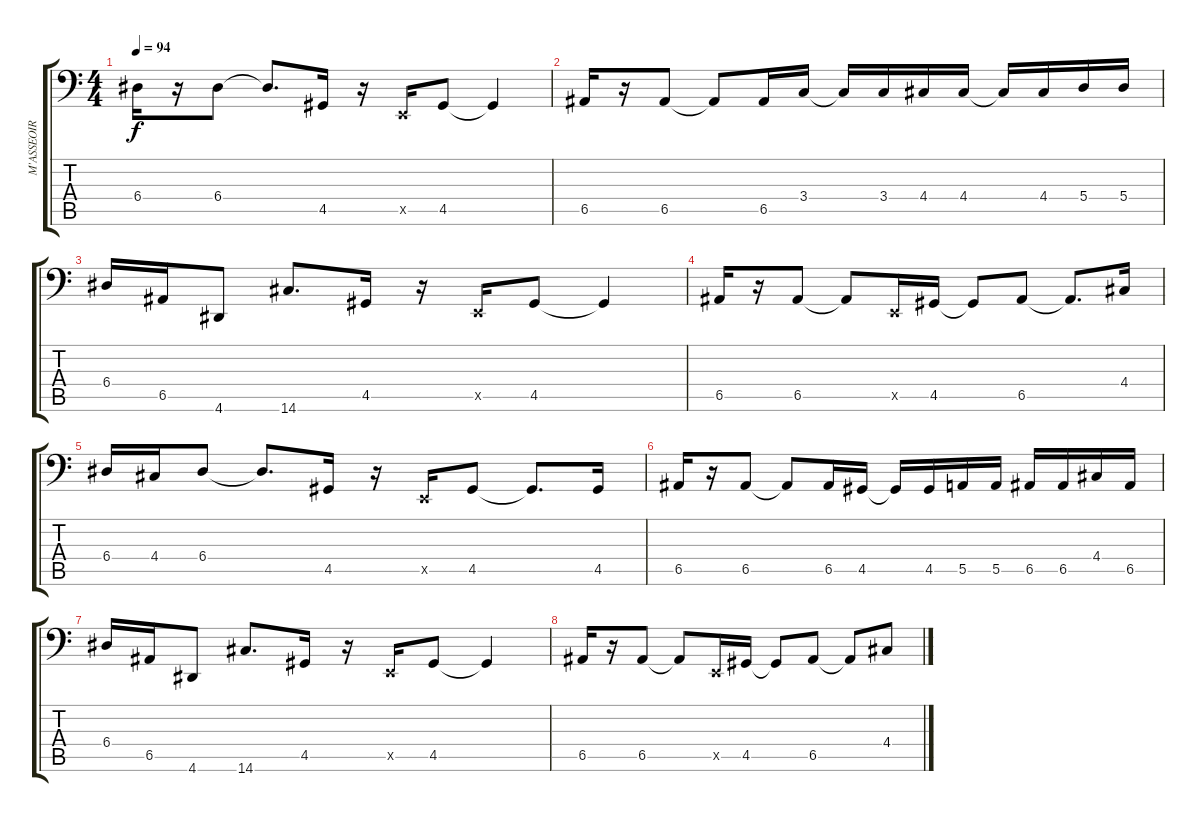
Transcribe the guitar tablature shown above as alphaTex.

\track ("M'ASSEOIR (basse)" "M'ASSEOIR ") {instrument acousticbass}
\staff {score tabs}
\tuning (C3 G2 D2 A1 E1 B0) {hide}
\ts (4 4)
\tempo 94
\clef f4
\ks c
6.4.16{dy f} r.16 6.4.8 6.4{t}.8{d} 4.5.16 r.16 0.5{x}.16 4.5.8 4.5{t}.4 |
6.5.16 r.16 6.5.8 6.5{t}.8 6.5.16 3.4.16 3.4{t}.16 3.4.16 4.4.16 4.4.16 4.4{t}.16 4.4.16 5.4.16 5.4.16 |
6.4.16 6.5.16 4.6.8 14.6.8{d} 4.5.16 r.16 0.5{x}.16 4.5.8 4.5{t}.4 |
6.5.16 r.16 6.5.8 6.5{t}.8 0.5{x}.16 4.5.16 4.5{t}.8 6.5.8 6.5{t}.8{d} 4.4.16 |
6.4.16 4.4.16 6.4.8 6.4{t}.8{d} 4.5.16 r.16 0.5{x}.16 4.5.8 4.5{t}.8{d} 4.5.16 |
6.5.16 r.16 6.5.8 6.5{t}.8 6.5.16 4.5.16 4.5{t}.16 4.5.16 5.5.16 5.5.16 6.5.16 6.5.16 4.4.16 6.5.16 |
6.4.16 6.5.16 4.6.8 14.6.8{d} 4.5.16 r.16 0.5{x}.16 4.5.8 4.5{t}.4 |
6.5.16 r.16 6.5.8 6.5{t}.8 0.5{x}.16 4.5.16 4.5{t}.8 6.5.8 6.5{t}.8 4.4.8
